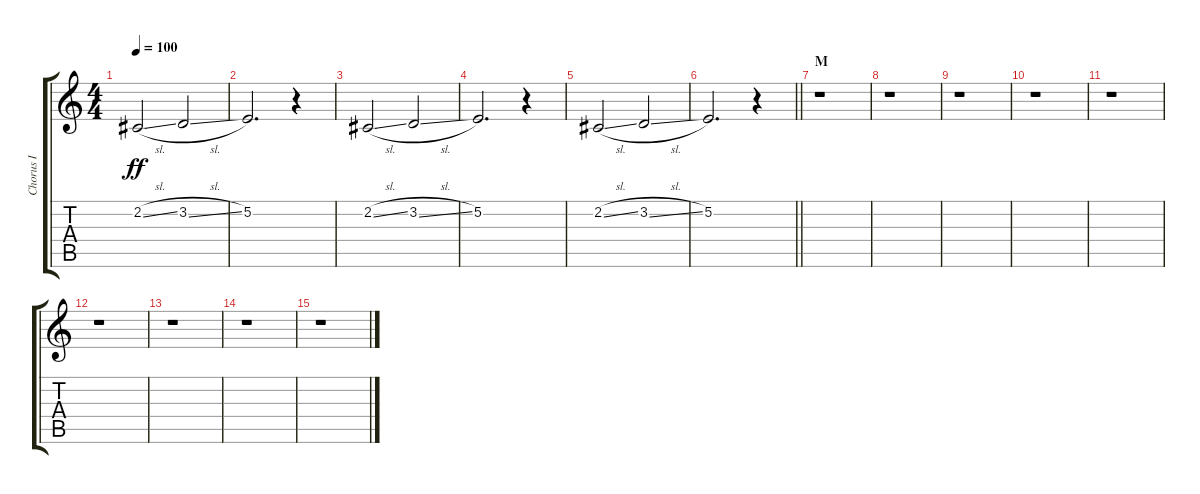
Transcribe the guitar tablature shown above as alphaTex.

\track ("Chorus I" "Chorus I") {instrument voiceoohs}
\staff {score tabs}
\tuning (E4 B3 G3 D3 A2 E2) {hide}
\ts (4 4)
\tempo 100
\clef g2
\ks c
2.2{sl}.2{dy ff} 3.2{sl}.2 |
5.2.2{d} r.4 |
2.2{sl}.2 3.2{sl}.2 |
5.2.2{d} r.4 |
2.2{sl}.2 3.2{sl}.2 |
\barLineRight lightlight
5.2.2{d} r.4 |
\section ("" "M")
r.1 |
r.1 |
r.1 |
r.1 |
r.1 |
r.1 |
r.1 |
r.1 |
r.1
